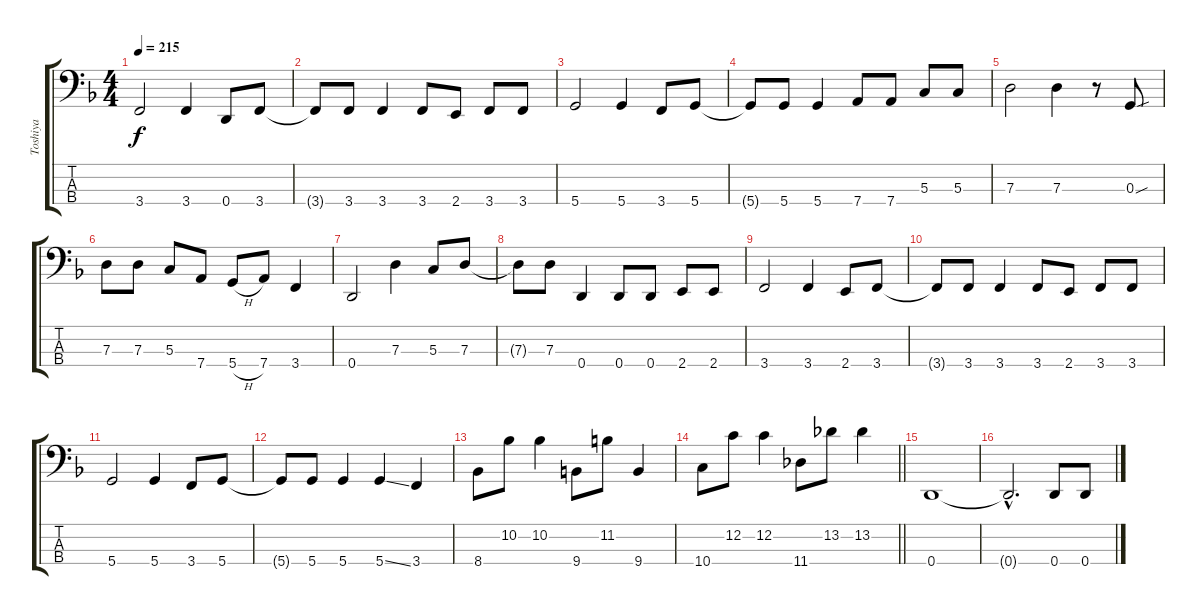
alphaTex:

\track ("Toshiya" "Toshiya") {instrument electricbasspick}
\staff {score tabs}
\tuning (F2 C2 G1 D1) {hide}
\ts (4 4)
\tempo 215
\clef f4
\ks f
3.4.2{dy f} 3.4.4 0.4.8 3.4.8 |
3.4{t}.8 3.4.8 3.4.4 3.4.8 2.4.8 3.4.8 3.4.8 |
5.4.2 5.4.4 3.4.8 5.4.8 |
5.4{t}.8 5.4.8 5.4.4 7.4.8 7.4.8 5.3.8 5.3.8 |
7.3.2 7.3.4 r.8 0.3{sou}.8 |
7.3.8 7.3.8 5.3.8 7.4.8 5.4{h}.8 7.4.8 3.4.4 |
0.4.2 7.3.4 5.3.8 7.3.8 |
7.3{t}.8 7.3.8 0.4.4 0.4.8 0.4.8 2.4.8 2.4.8 |
3.4.2 3.4.4 2.4.8 3.4.8 |
3.4{t}.8 3.4.8 3.4.4 3.4.8 2.4.8 3.4.8 3.4.8 |
5.4.2 5.4.4 3.4.8 5.4.8 |
5.4{t}.8 5.4.8 5.4.4 5.4{ss}.4 3.4.4 |
8.4.8 10.2.8 10.2.4 9.4.8 11.2.8 9.4.4 |
\barLineRight lightlight
10.4.8 12.2.8 12.2.4 11.4.8 13.2.8 13.2.4 |
0.4.1 |
0.4{hac t}.2{d} 0.4.8 0.4.8
